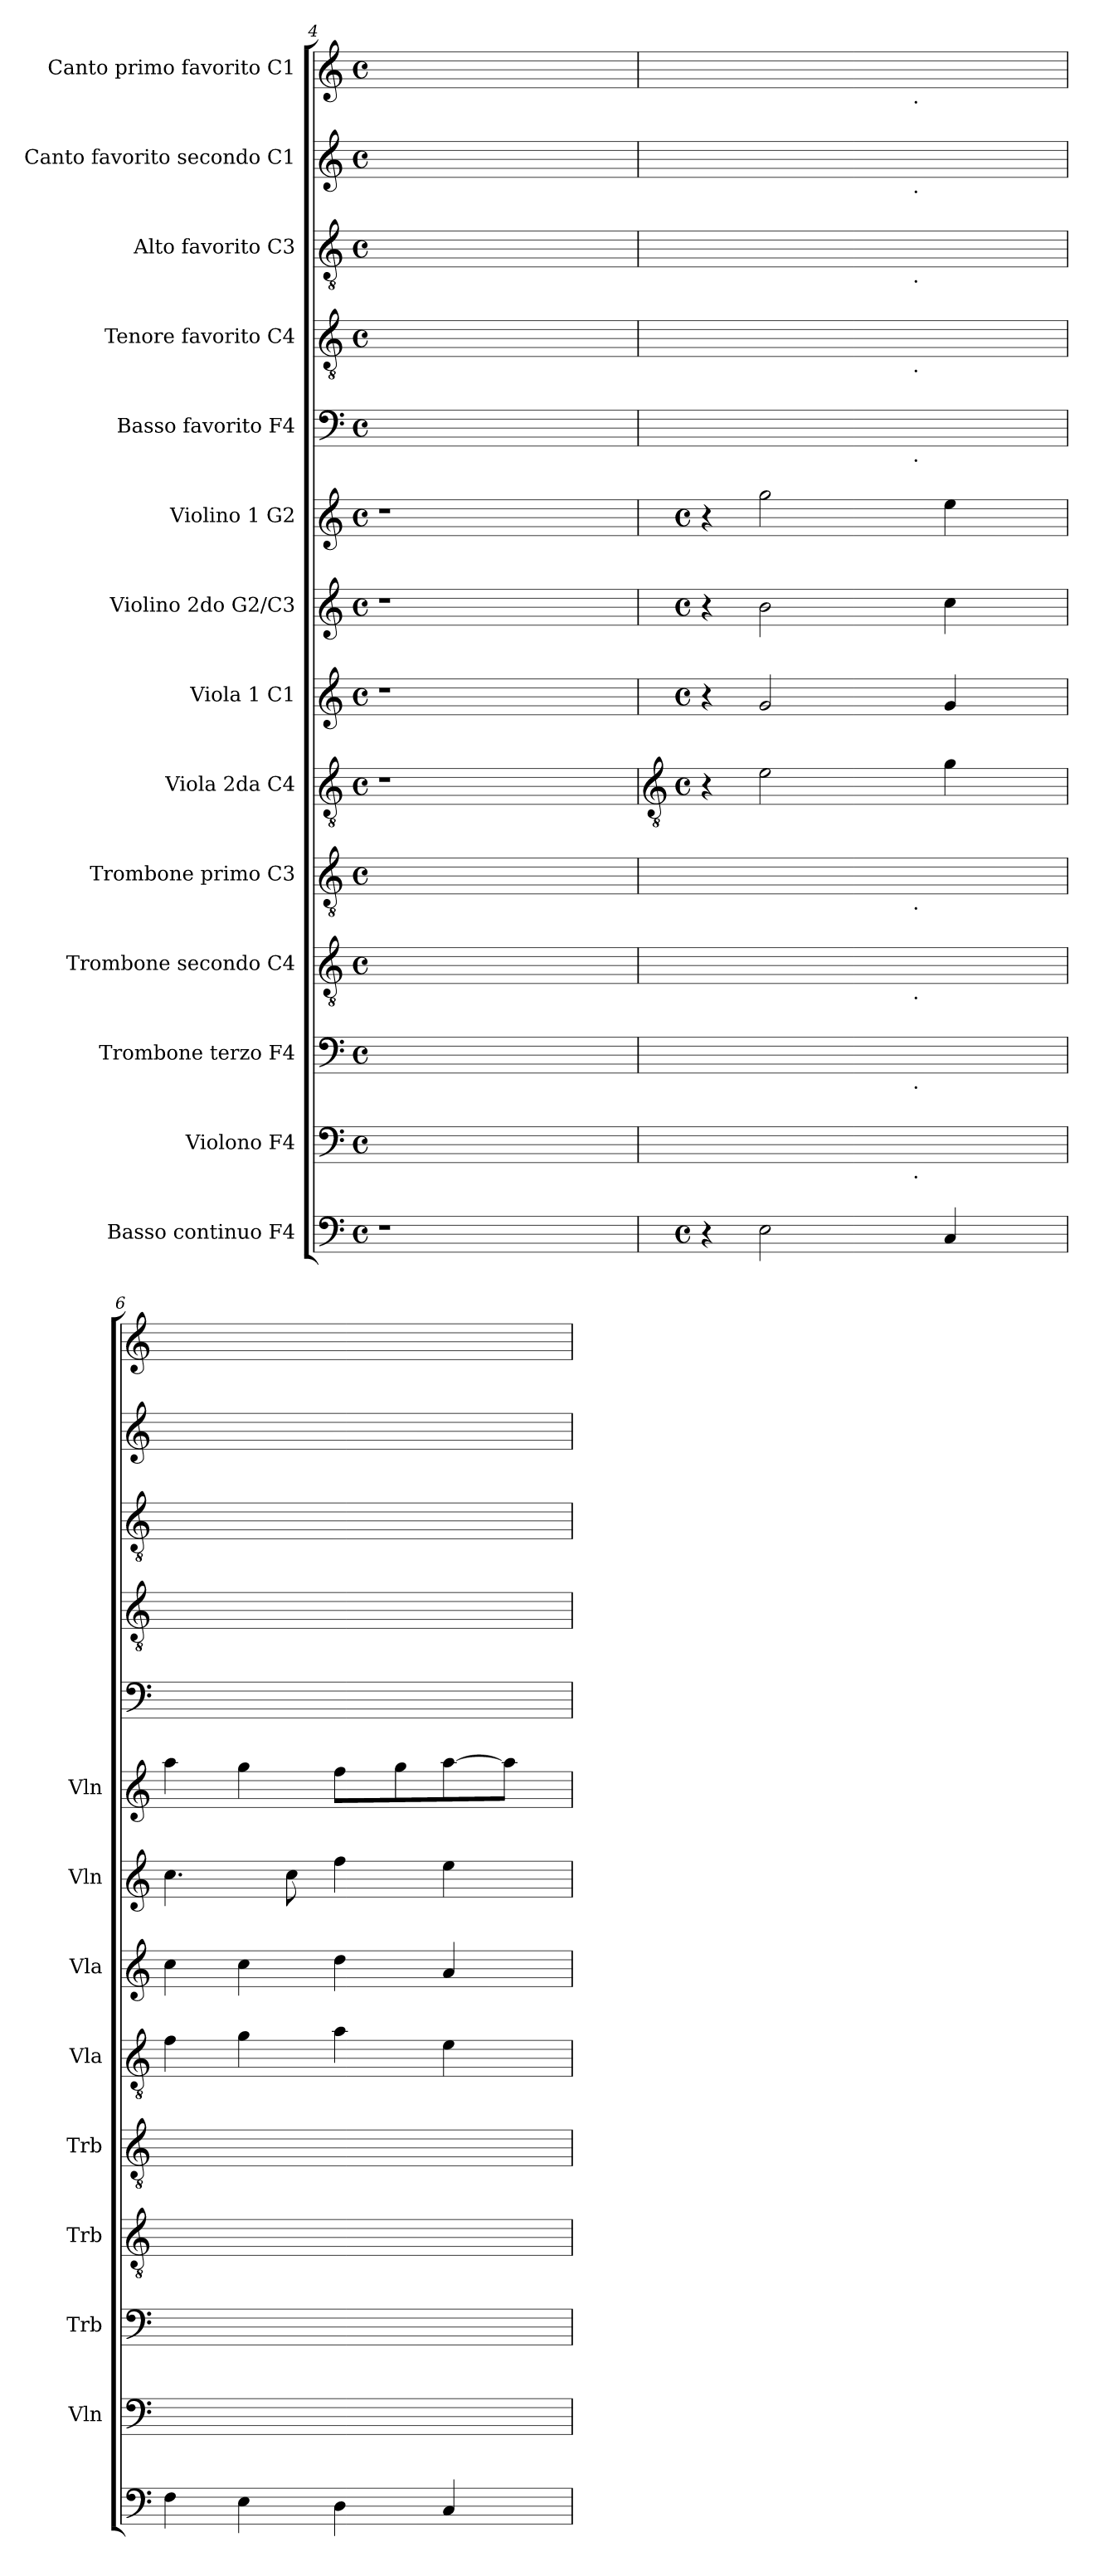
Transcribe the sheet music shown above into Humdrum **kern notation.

**kern	**kern	**kern	**kern	**kern	**kern	**kern	**kern	**kern	**kern	**kern	**kern	**kern	**kern
*part14	*part13	*part12	*part11	*part10	*part9	*part8	*part7	*part6	*part5	*part4	*part3	*part2	*part1
*staff14	*staff13	*staff12	*staff11	*staff10	*staff9	*staff8	*staff7	*staff6	*staff5	*staff4	*staff3	*staff2	*staff1
*I"Basso continuo  F4	*I"Violono  F4	*I"Trombone terzo  F4	*I"Trombone secondo  C4	*I"Trombone primo  C3	*I"Viola 2da  C4	*I"Viola 1  C1	*I"Violino 2do  G2/C3	*I"Violino 1  G2	*I"Basso favorito  F4	*I"Tenore favorito  C4	*I"Alto favorito  C3	*I"Canto favorito secondo  C1	*I"Canto primo favorito  C1
*	*I'Vln	*I'Trb	*I'Trb	*I'Trb	*I'Vla	*I'Vla	*I'Vln	*I'Vln	*	*	*	*	*
!!LO:LB:g=z
*clefF4	*clefF4	*clefF4	*clefGv2	*clefGv2	*clefGv2	*clefG2	*clefG2	*clefG2	*clefF4	*clefGv2	*clefGv2	*clefG2	*clefG2
*k[]	*k[]	*k[]	*k[]	*k[]	*k[]	*k[]	*k[]	*k[]	*k[]	*k[]	*k[]	*k[]	*k[]
*C:	*C:	*C:	*C:	*C:	*C:	*C:	*C:	*C:	*C:	*C:	*C:	*C:	*C:
*M4/4	*M4/4	*M4/4	*M4/4	*M4/4	*M4/4	*M4/4	*M4/4	*M4/4	*M4/4	*M4/4	*M4/4	*M4/4	*M4/4
*met(c)	*met(c)	*met(c)	*met(c)	*met(c)	*met(c)	*met(c)	*met(c)	*met(c)	*met(c)	*met(c)	*met(c)	*met(c)	*met(c)
=4	=4	=4	=4	=4	=4	=4	=4	=4	=4	=4	=4	=4	=4
1r	4ryy	4ryy	4ryy	4ryy	1r	1r	1r	1r	4ryy	4ryy	4ryy	4ryy	4ryy
.	4ryy	4ryy	4ryy	4ryy	.	.	.	.	4ryy	4ryy	4ryy	4ryy	4ryy
.	4ryy	4ryy	4ryy	4ryy	.	.	.	.	4ryy	4ryy	4ryy	4ryy	4ryy
.	32ryy	32ryy	32ryy	32ryy	.	.	.	.	32ryy	32ryy	32ryy	32ryy	32ryy
.	4ryy	4ryy	4ryy	4ryy	.	.	.	.	4ryy	4ryy	4ryy	4ryy	4ryy
32ryy	.	.	.	.	32ryy	32ryy	32ryy	32ryy	.	.	.	.	.
!!LO:LB:g=z
=5A	=5A	=5A	=5A	=5A	=5A	=5A	=5A	=5A	=5A	=5A	=5A	=5A	=5A
*	*	*	*	*	*clefGv2	*	*	*	*	*	*	*	*
*M4/4	*	*	*	*	*M4/4	*M4/4	*M4/4	*M4/4	*	*	*	*	*
*met(c)	*	*	*	*	*met(c)	*met(c)	*met(c)	*met(c)	*	*	*	*	*
4r	4ryy	4ryy	4ryy	4ryy	4r	4r	4r	4r	4ryy	4ryy	4ryy	4ryy	4ryy
2E\	4ryy	4ryy	4ryy	4ryy	2e\	2g/	2b\	2gg\	4ryy	4ryy	4ryy	4ryy	4ryy
.	32ryy	32ryy	32ryy	32ryy	.	.	.	.	32ryy	32ryy	32ryy	32ryy	32ryy
.	32ryy	32ryy	32ryy	32ryy	.	.	.	.	32ryy	32ryy	32ryy	32ryy	32ryy
.	32ryy	32ryy	32ryy	32ryy	.	.	.	.	32ryy	32ryy	32ryy	32ryy	32ryy
.	32ryy	32ryy	32ryy	32ryy	.	.	.	.	32ryy	32ryy	32ryy	32ryy	32ryy
.	32ryy	32ryy	32ryy	32ryy	.	.	.	.	32ryy	32ryy	32ryy	32ryy	32ryy
.	32ryy	32ryy	32ryy	32ryy	.	.	.	.	32ryy	32ryy	32ryy	32ryy	32ryy
!	!	!	!	!	!	!	!	!	!	!	!	!	!LO:TX:b:t=.
!	!	!	!	!	!	!	!	!	!	!	!	!LO:TX:b:t=.	!
!	!	!	!	!	!	!	!	!	!	!	!LO:TX:b:t=.	!	!
!	!	!	!	!	!	!	!	!	!	!LO:TX:b:t=.	!	!	!
!	!	!	!	!	!	!	!	!	!LO:TX:b:t=.	!	!	!	!
!	!	!	!	!LO:TX:b:t=.	!	!	!	!	!	!	!	!	!
!	!	!	!LO:TX:b:t=.	!	!	!	!	!	!	!	!	!	!
!	!	!LO:TX:b:t=.	!	!	!	!	!	!	!	!	!	!	!
!	!LO:TX:b:t=.	!	!	!	!	!	!	!	!	!	!	!	!
.	32ryy	32ryy	32ryy	32ryy	.	.	.	.	32ryy	32ryy	32ryy	32ryy	32ryy
.	4ryy	4ryy	4ryy	4ryy	.	.	.	.	4ryy	4ryy	4ryy	4ryy	4ryy
4C/	.	.	.	.	4g\	4g/	4cc\	4ee\	.	.	.	.	.
.	4ryy	4ryy	4ryy	4ryy	.	.	.	.	4ryy	4ryy	4ryy	4ryy	4ryy
8..ryy	.	.	.	.	8..ryy	8..ryy	8..ryy	8..ryy	.	.	.	.	.
=6A	=6A	=6A	=6A	=6A	=6A	=6A	=6A	=6A	=6A	=6A	=6A	=6A	=6A
4F\	4ryy	4ryy	4ryy	4ryy	4f\	4cc\	4.cc\	4aa\	4ryy	4ryy	4ryy	4ryy	4ryy
4E\	4ryy	4ryy	4ryy	4ryy	4g\	4cc\	.	4gg\	4ryy	4ryy	4ryy	4ryy	4ryy
.	.	.	.	.	.	.	8cc\	.	.	.	.	.	.
4D\	32ryy	32ryy	32ryy	32ryy	4a\	4dd\	4ff\	8ff\L	32ryy	32ryy	32ryy	32ryy	32ryy
.	4ryy	4ryy	4ryy	4ryy	.	.	.	.	4ryy	4ryy	4ryy	4ryy	4ryy
.	.	.	.	.	.	.	.	8gg\	.	.	.	.	.
4C/	.	.	.	.	4e\	4a/	4ee\	[8aa\	.	.	.	.	.
.	4ryy	4ryy	4ryy	4ryy	.	.	.	.	4ryy	4ryy	4ryy	4ryy	4ryy
.	.	.	.	.	.	.	.	8aa\J]	.	.	.	.	.
32ryy	.	.	.	.	32ryy	32ryy	32ryy	32ryy	.	.	.	.	.
=	=	=	=	=	=	=	=	=	=	=	=	=	=
*-	*-	*-	*-	*-	*-	*-	*-	*-	*-	*-	*-	*-	*-
